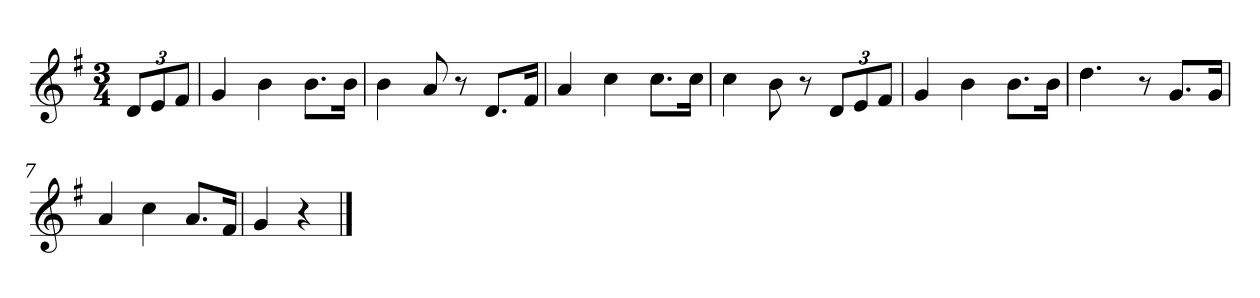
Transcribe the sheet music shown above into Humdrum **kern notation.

**kern
*part1
*staff1
*k[f#]
*M3/4
*MM120
=
12dL
12e
12f#J
=1
4g
4b
8.bL
16bJk
=2
4b
8a
8r
8.dL
16f#Jk
=3
4a
4cc
8.ccL
16ccJk
=4
4cc
8b
8r
12dL
12e
12f#J
=5
4g
4b
8.bL
16bJk
=6
4.dd
8r
8.gL
16gJk
=7
4a
4cc
8.aL
16f#Jk
=8
4g
4r
==
*-
